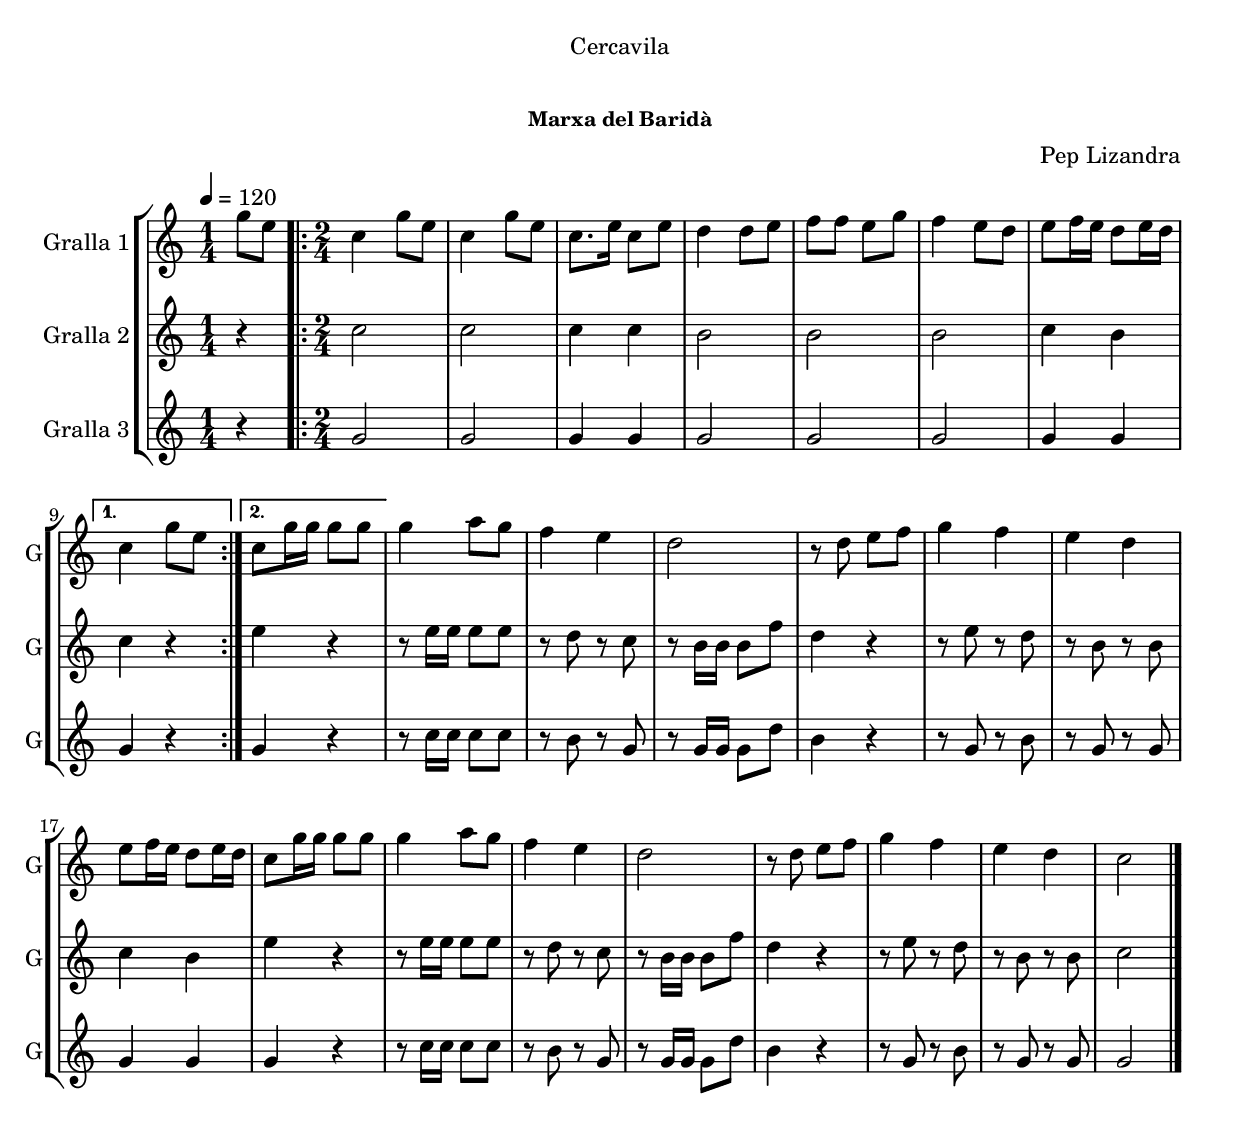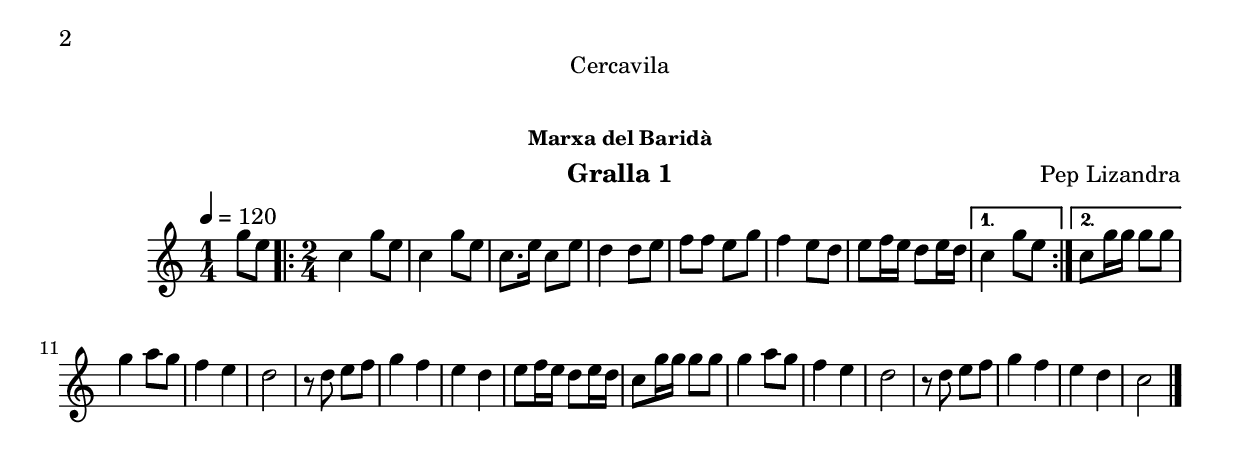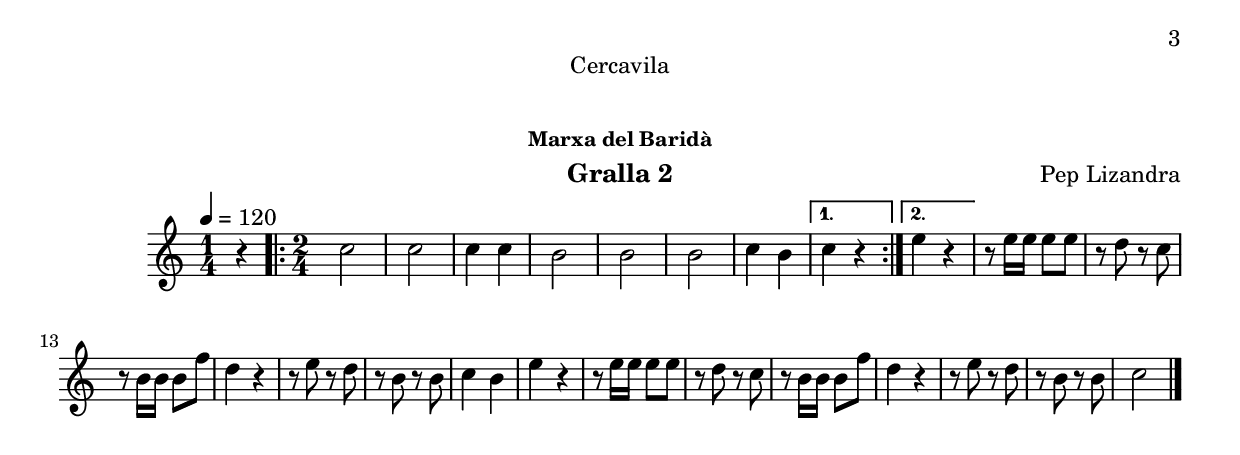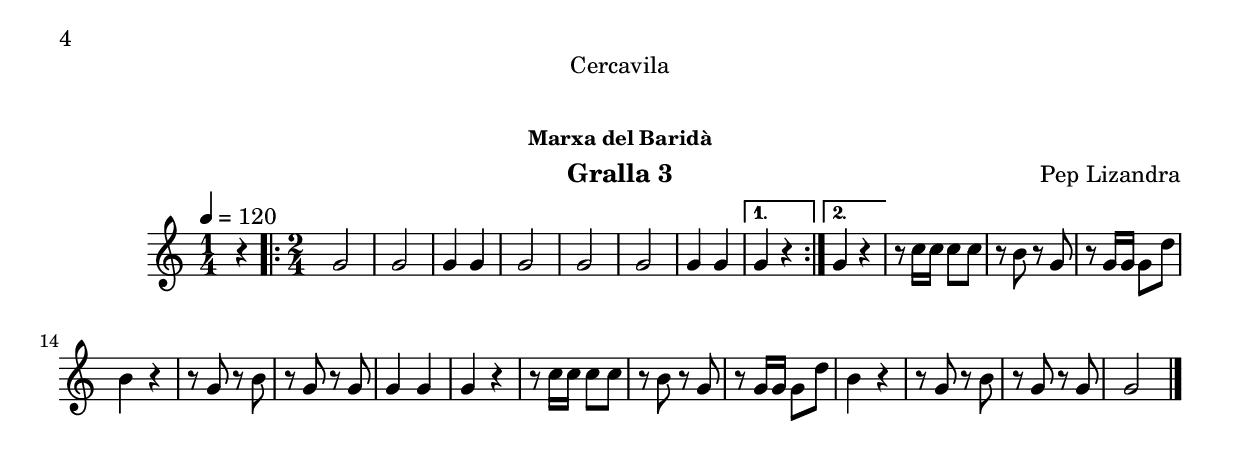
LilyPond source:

\version "2.16.0"

\header {
  dedication="Cercavila"
  title="       "
  subtitle=""
  subsubtitle="Marxa del Baridà"
  poet=""
  meter=""
  piece=""
  composer="Pep Lizandra"
  arranger=""
  opus=""
  instrument=""
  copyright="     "
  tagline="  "
}

liniaroAa =
\relative g''
{
  \tempo 4=120
  \clef treble
  \key c \major
  \time 1/4
  g8 e  |
  \time 2/4   \repeat volta 2 { c4 g'8 e  |
  c4 g'8 e  |
  c8. e16 c8 e  |
  %05
  d4 d8 e  |
  f8 f e g  |
  f4 e8 d  |
  e8 f16 e d8 e16 d }
  \alternative { { c4 g'8 e }
  %10
  { c8 g'16 g g8 g } }
  g4 a8 g  |
  f4 e  |
  d2  |
  r8 d e f  |
  %15
  g4 f  |
  e4 d  |
  e8 f16 e d8 e16 d  |
  c8 g'16 g g8 g  |
  g4 a8 g  |
  %20
  f4 e  |
  d2  |
  r8 d e f  |
  g4 f  |
  e4 d  |
  %25
  c2  \bar "|."
}

liniaroAb =
\relative c''
{
  \tempo 4=120
  \clef treble
  \key c \major
  \time 1/4
  r4  |
  \time 2/4   \repeat volta 2 { c2  |
  c2  |
  c4 c  |
  %05
  b2  |
  b2  |
  b2  |
  c4 b }
  \alternative { { c4 r }
  %10
  { e4 r } }
  r8 e16 e e8 e  |
  r8 d r c  |
  r8 b16 b b8 f'  |
  d4 r  |
  %15
  r8 e r d  |
  r8 b r b  |
  c4 b  |
  e4 r  |
  r8 e16 e e8 e  |
  %20
  r8 d r c  |
  r8 b16 b b8 f'  |
  d4 r  |
  r8 e r d  |
  r8 b r b  |
  %25
  c2  \bar "|."
}

liniaroAc =
\relative g'
{
  \tempo 4=120
  \clef treble
  \key c \major
  \time 1/4
  r4  |
  \time 2/4   \repeat volta 2 { g2  |
  g2  |
  g4 g  |
  %05
  g2  |
  g2  |
  g2  |
  g4 g }
  \alternative { { g4 r }
  %10
  { g4 r } }
  r8 c16 c c8 c  |
  r8 b r g  |
  r8 g16 g g8 d'  |
  b4 r  |
  %15
  r8 g r b  |
  r8 g r g  |
  g4 g  |
  g4 r  |
  r8 c16 c c8 c  |
  %20
  r8 b r g  |
  r8 g16 g g8 d'  |
  b4 r  |
  r8 g r b  |
  r8 g r g  |
  %25
  g2  \bar "|."
}

\bookpart {
  \score {
    \new StaffGroup {
      \override Score.RehearsalMark #'self-alignment-X = #LEFT
      <<
        \new Staff \with {instrumentName = #"Gralla 1" shortInstrumentName = #"G"} \liniaroAa
        \new Staff \with {instrumentName = #"Gralla 2" shortInstrumentName = #"G"} \liniaroAb
        \new Staff \with {instrumentName = #"Gralla 3" shortInstrumentName = #"G"} \liniaroAc
      >>
    }
    \layout {}
  }\score { \unfoldRepeats
    \new StaffGroup {
      \override Score.RehearsalMark #'self-alignment-X = #LEFT
      <<
        \new Staff \with {instrumentName = #"Gralla 1" shortInstrumentName = #"G"} \liniaroAa
        \new Staff \with {instrumentName = #"Gralla 2" shortInstrumentName = #"G"} \liniaroAb
        \new Staff \with {instrumentName = #"Gralla 3" shortInstrumentName = #"G"} \liniaroAc
      >>
    }
    \midi {}
  }
}

\bookpart {
  \header {instrument="Gralla 1"}
  \score {
    \new StaffGroup {
      \override Score.RehearsalMark #'self-alignment-X = #LEFT
      <<
        \new Staff \liniaroAa
      >>
    }
    \layout {}
  }\score { \unfoldRepeats
    \new StaffGroup {
      \override Score.RehearsalMark #'self-alignment-X = #LEFT
      <<
        \new Staff \liniaroAa
      >>
    }
    \midi {}
  }
}

\bookpart {
  \header {instrument="Gralla 2"}
  \score {
    \new StaffGroup {
      \override Score.RehearsalMark #'self-alignment-X = #LEFT
      <<
        \new Staff \liniaroAb
      >>
    }
    \layout {}
  }\score { \unfoldRepeats
    \new StaffGroup {
      \override Score.RehearsalMark #'self-alignment-X = #LEFT
      <<
        \new Staff \liniaroAb
      >>
    }
    \midi {}
  }
}

\bookpart {
  \header {instrument="Gralla 3"}
  \score {
    \new StaffGroup {
      \override Score.RehearsalMark #'self-alignment-X = #LEFT
      <<
        \new Staff \liniaroAc
      >>
    }
    \layout {}
  }\score { \unfoldRepeats
    \new StaffGroup {
      \override Score.RehearsalMark #'self-alignment-X = #LEFT
      <<
        \new Staff \liniaroAc
      >>
    }
    \midi {}
  }
}

